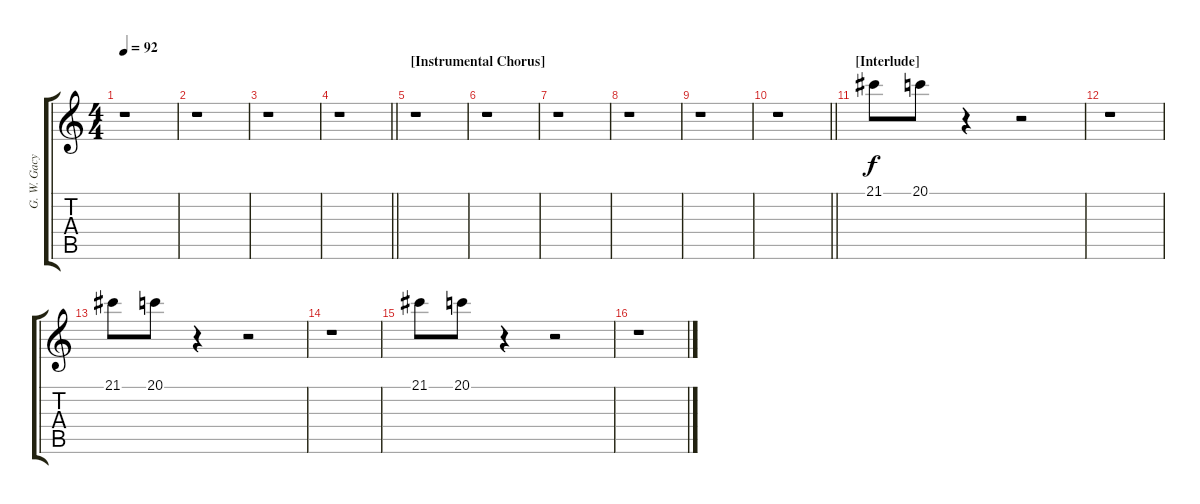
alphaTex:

\track ("G. W. Gacy (Keyboard)" "G. W. Gacy") {instrument glockenspiel}
\staff {score tabs}
\tuning (E4 B3 G3 D3 A2 E2) {hide}
\ts (4 4)
\tempo 92
\clef g2
\ks c
r.1{dy f} |
r.1 |
r.1 |
\barLineRight lightlight
r.1 |
\section ("" "[Instrumental Chorus]")
r.1 |
r.1 |
r.1 |
r.1 |
r.1 |
\barLineRight lightlight
r.1 |
\section ("" "[Interlude]")
21.1.8 20.1.8 r.4 r.2 |
r.1 |
21.1.8 20.1.8 r.4 r.2 |
r.1 |
21.1.8 20.1.8 r.4 r.2 |
r.1
